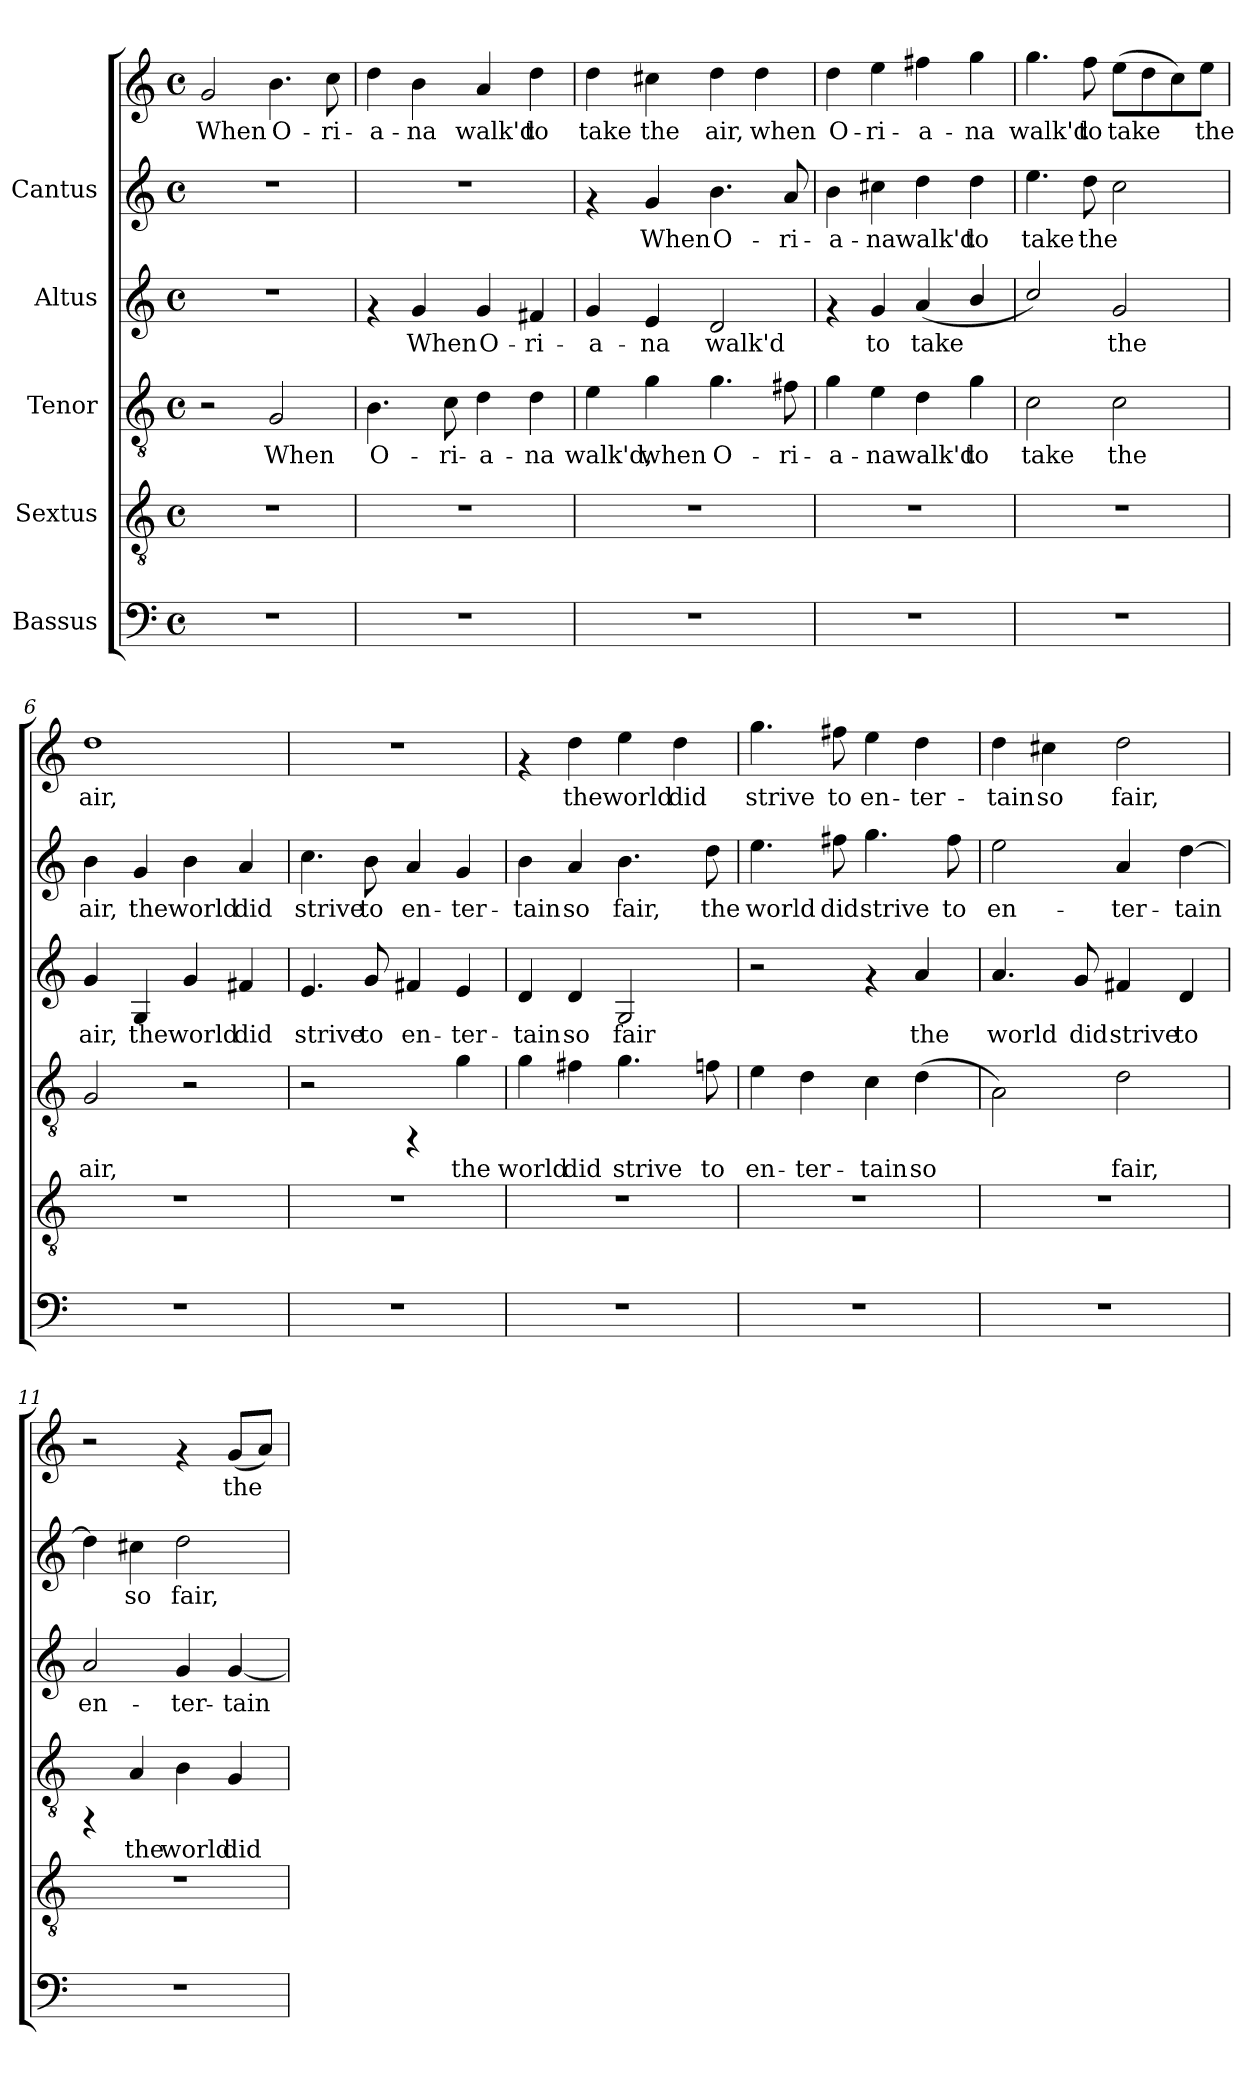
**kern	**kern	**kern	**text	**kern	**text	**kern	**text	**kern	**text
*part5	*part4	*part3	*part3	*part2	*part2	*part1	*part1	*part1	*part1
*staff6	*staff5	*staff4	*staff4	*staff3	*staff3	*staff2	*staff2	*staff1	*staff1
*I"Bassus	*I"Sextus	*I"Tenor	*	*I"Altus	*	*I"Cantus	*	*	*
!!LO:PB:g=z
*stria5	*stria5	*stria5	*	*stria5	*	*stria5	*	*stria5	*
*clefF4	*clefGv2	*clefGv2	*	*clefG2	*	*clefG2	*	*clefG2	*
*M4/4	*M4/4	*M4/4	*	*M4/4	*	*M4/4	*	*M4/4	*
*met(c)	*met(c)	*met(c)	*	*met(c)	*	*met(c)	*	*met(c)	*
*MM132	*MM132	*MM132	*	*MM132	*	*MM132	*	*MM132	*
=1	=1	=1	=1	=1	=1	=1	=1	=1	=1
!	!	!	!	!	!	!	!	!	!LO:LY:b:cj
1r	1r	2r	.	1r	.	1r	.	2g/	When
!	!	!	!LO:LY:b:cj	!	!	!	!	!	!LO:LY:b:cj
.	.	2G/	When	.	.	.	.	4.b\	O-
!	!	!	!	!	!	!	!	!	!LO:LY:b:cj
.	.	.	.	.	.	.	.	8cc\	-ri-
=2	=2	=2	=2	=2	=2	=2	=2	=2	=2
!	!	!	!LO:LY:b:cj	!	!	!	!	!	!LO:LY:b:cj
1r	1r	4.B\	O-	4rf	.	1r	.	4dd\	-a-
!	!	!	!	!	!LO:LY:b:cj	!	!	!	!LO:LY:b:cj
.	.	.	.	4g/	When	.	.	4b\	-na
!	!	!	!LO:LY:b:cj	!	!	!	!	!	!
.	.	8c\	-ri-	.	.	.	.	.	.
!	!	!	!LO:LY:b:cj	!	!LO:LY:b:cj	!	!	!	!LO:LY:b:cj
.	.	4d\	-a-	4g/	O-	.	.	4a/	walk'd
!	!	!	!LO:LY:b:cj	!	!LO:LY:b:cj	!	!	!	!LO:LY:b:cj
.	.	4d\	-na	4f#X/	-ri-	.	.	4dd\	to
=3	=3	=3	=3	=3	=3	=3	=3	=3	=3
!	!	!	!LO:LY:b:cj	!	!LO:LY:b:cj	!	!	!	!LO:LY:b:cj
1r	1r	4e\	walk'd,	4g/	-a-	4rf	.	4dd\	take
!	!	!	!LO:LY:b:cj	!	!LO:LY:b:cj	!	!LO:LY:b:cj	!	!LO:LY:b:cj
.	.	4g\	when	4e/	-na	4g/	When	4cc#X\	the
!	!	!	!LO:LY:b:cj	!	!LO:LY:b:cj	!	!LO:LY:b:cj	!	!LO:LY:b:cj
.	.	4.g\	O-	2d/	walk'd	4.b\	O-	4dd\	air,
!	!	!	!	!	!	!	!	!	!LO:LY:b:cj
.	.	.	.	.	.	.	.	4dd\	when
!	!	!	!LO:LY:b:cj	!	!	!	!LO:LY:b:cj	!	!
.	.	8f#X\	-ri-	.	.	8a/	-ri-	.	.
=4	=4	=4	=4	=4	=4	=4	=4	=4	=4
!	!	!	!LO:LY:b:cj	!	!	!	!LO:LY:b:cj	!	!LO:LY:b:cj
1r	1r	4g\	-a-	4rf	.	4b\	a-	4dd\	-O-
!	!	!	!LO:LY:b:cj	!	!LO:LY:b:cj	!	!LO:LY:b:cj	!	!LO:LY:b:cj
.	.	4e\	-na	4g/	to	4cc#X\	-na	4ee\	-ri-
!	!	!	!LO:LY:b:cj	!	!LO:LY:b:cj	!	!LO:LY:b:cj	!	!LO:LY:b:cj
.	.	4d\	walk'd	(<4a/	take	4dd\	walk'd	4ff#X\	-a-
!	!	!	!LO:LY:b:cj	!	!LO:LY:b:cj	!	!LO:LY:b:cj	!	!LO:LY:b:cj
.	.	4g\	to	4b/	.	4dd\	to	4gg\	-na
!!LO:LB:g=z
=5	=5	=5	=5	=5	=5	=5	=5	=5	=5
!	!	!	!LO:LY:b:cj	!	!LO:LY:b:cj	!	!LO:LY:b:cj	!	!LO:LY:b:cj
1r	1r	2c\	take	2cc/)	.	4.ee\	take	4.gg\	walk'd
!	!	!	!	!	!	!	!LO:LY:b:cj	!	!LO:LY:b:cj
.	.	.	.	.	.	8dd\	the	8ff\	to
!	!	!	!LO:LY:b:cj	!	!LO:LY:b:cj	!	!LO:LY:b:cj	!	!LO:LY:b:cj
.	.	2c\	the	2g/	the	2cc\	.	(>8ee\L	take
!	!	!	!	!	!	!	!	!	!LO:LY:b:cj
.	.	.	.	.	.	.	.	8dd\	.
!	!	!	!	!	!	!	!	!	!LO:LY:b:cj
.	.	.	.	.	.	.	.	8cc\)	.
!	!	!	!	!	!	!	!	!	!LO:LY:b:cj
.	.	.	.	.	.	.	.	8ee\J	the
=6	=6	=6	=6	=6	=6	=6	=6	=6	=6
!	!	!	!LO:LY:b:cj	!	!LO:LY:b:cj	!	!LO:LY:b:cj	!	!LO:LY:b:cj
1r	1r	2G/	air,	4g/	air,	4b\	air,	1dd	air,
!	!	!	!	!	!LO:LY:b:cj	!	!LO:LY:b:cj	!	!
.	.	.	.	4G/	the	4g/	the	.	.
!	!	!	!	!	!LO:LY:b:cj	!	!LO:LY:b:cj	!	!
.	.	2r	.	4g/	world	4b\	world	.	.
!	!	!	!	!	!LO:LY:b:cj	!	!LO:LY:b:cj	!	!
.	.	.	.	4f#X/	did	4a/	did	.	.
=7	=7	=7	=7	=7	=7	=7	=7	=7	=7
!	!	!	!	!	!LO:LY:b:cj	!	!LO:LY:b:cj	!	!
1r	1r	2r	.	4.e/	strive	4.cc\	strive	1r	.
!	!	!	!	!	!LO:LY:b:cj	!	!LO:LY:b:cj	!	!
.	.	.	.	8g/	to	8b\	to	.	.
!	!	!	!	!	!LO:LY:b:cj	!	!LO:LY:b:cj	!	!
.	.	4rFF	.	4f#X/	en-	4a/	en-	.	.
!	!	!	!LO:LY:b:cj	!	!LO:LY:b:cj	!	!LO:LY:b:cj	!	!
.	.	4g\	the	4e/	-ter-	4g/	-ter-	.	.
=8	=8	=8	=8	=8	=8	=8	=8	=8	=8
!	!	!	!LO:LY:b:cj	!	!LO:LY:b:cj	!	!LO:LY:b:cj	!	!
1r	1r	4g\	world	4d/	-tain	4b\	tain	4rf	.
!	!	!	!LO:LY:b:cj	!	!LO:LY:b:cj	!	!LO:LY:b:cj	!	!LO:LY:b:cj
.	.	4f#X\	did	4d/	so	4a/	so	4dd\	-the
!	!	!	!LO:LY:b:cj	!	!LO:LY:b:cj	!	!LO:LY:b:cj	!	!LO:LY:b:cj
.	.	4.g\	strive	2G/	fair	4.b\	fair,	4ee\	world
!	!	!	!	!	!	!	!	!	!LO:LY:b:cj
.	.	.	.	.	.	.	.	4dd\	did
!	!	!	!LO:LY:b:cj	!	!	!	!LO:LY:b:cj	!	!
.	.	8fn\	to	.	.	8dd\	the	.	.
!!LO:LB:g=z
=9	=9	=9	=9	=9	=9	=9	=9	=9	=9
!	!	!	!LO:LY:b:cj	!	!	!	!LO:LY:b:cj	!	!LO:LY:b:cj
1r	1r	4e\	en-	2r	.	4.ee\	-world	4.gg\	strive
!	!	!	!LO:LY:b:cj	!	!	!	!	!	!
.	.	4d\	-ter-	.	.	.	.	.	.
!	!	!	!	!	!	!	!LO:LY:b:cj	!	!LO:LY:b:cj
.	.	.	.	.	.	8ff#X\	did	8ff#X\	to
!	!	!	!LO:LY:b:cj	!	!	!	!LO:LY:b:cj	!	!LO:LY:b:cj
.	.	4c\	-tain	4rf	.	4.gg\	strive	4ee\	en-
!	!	!	!LO:LY:b:cj	!	!LO:LY:b:cj	!	!	!	!LO:LY:b:cj
.	.	(>4d\	so	4a/	the	.	.	4dd\	-ter-
!	!	!	!	!	!	!	!LO:LY:b:cj	!	!
.	.	.	.	.	.	8ff#\	to	.	.
=10	=10	=10	=10	=10	=10	=10	=10	=10	=10
!	!	!	!LO:LY:b:cj	!	!LO:LY:b:cj	!	!LO:LY:b:cj	!	!LO:LY:b:cj
1r	1r	2A\)	.	4.a/	world	2ee\	en-	4dd\	tain
!	!	!	!	!	!	!	!	!	!LO:LY:b:cj
.	.	.	.	.	.	.	.	4cc#X\	so
!	!	!	!	!	!LO:LY:b:cj	!	!	!	!
.	.	.	.	8g/	did	.	.	.	.
!	!	!	!LO:LY:b:cj	!	!LO:LY:b:cj	!	!LO:LY:b:cj	!	!LO:LY:b:cj
.	.	2d\	fair,	4f#X/	strive	4a/	-ter-	2dd\	fair,
!	!	!	!	!	!LO:LY:b:cj	!	!LO:LY:b:cj	!	!
.	.	.	.	4d/	to	[>4dd\	-tain	.	.
=11	=11	=11	=11	=11	=11	=11	=11	=11	=11
!	!	!	!	!	!LO:LY:b:cj	!	!LO:LY:b:cj	!	!
1r	1r	4rFF	.	2a/	en-	4dd\]	.	2r	.
!	!	!	!LO:LY:b:cj	!	!	!	!LO:LY:b:cj	!	!
.	.	4A/	the	.	.	4cc#X\	so	.	.
!	!	!	!LO:LY:b:cj	!	!LO:LY:b:cj	!	!LO:LY:b:cj	!	!
.	.	4B\	world	4g/	-ter-	2dd\	fair,	4rf	.
!	!	!	!LO:LY:b:cj	!	!LO:LY:b:cj	!	!	!	!LO:LY:b:cj
.	.	4G/	did	[<4g/	-tain	.	.	(<8g/L	the
!	!	!	!	!	!	!	!	!	!LO:LY:b:cj
.	.	.	.	.	.	.	.	8a/J)	.
=	=	=	=	=	=	=	=	=	=
*-	*-	*-	*-	*-	*-	*-	*-	*-	*-
